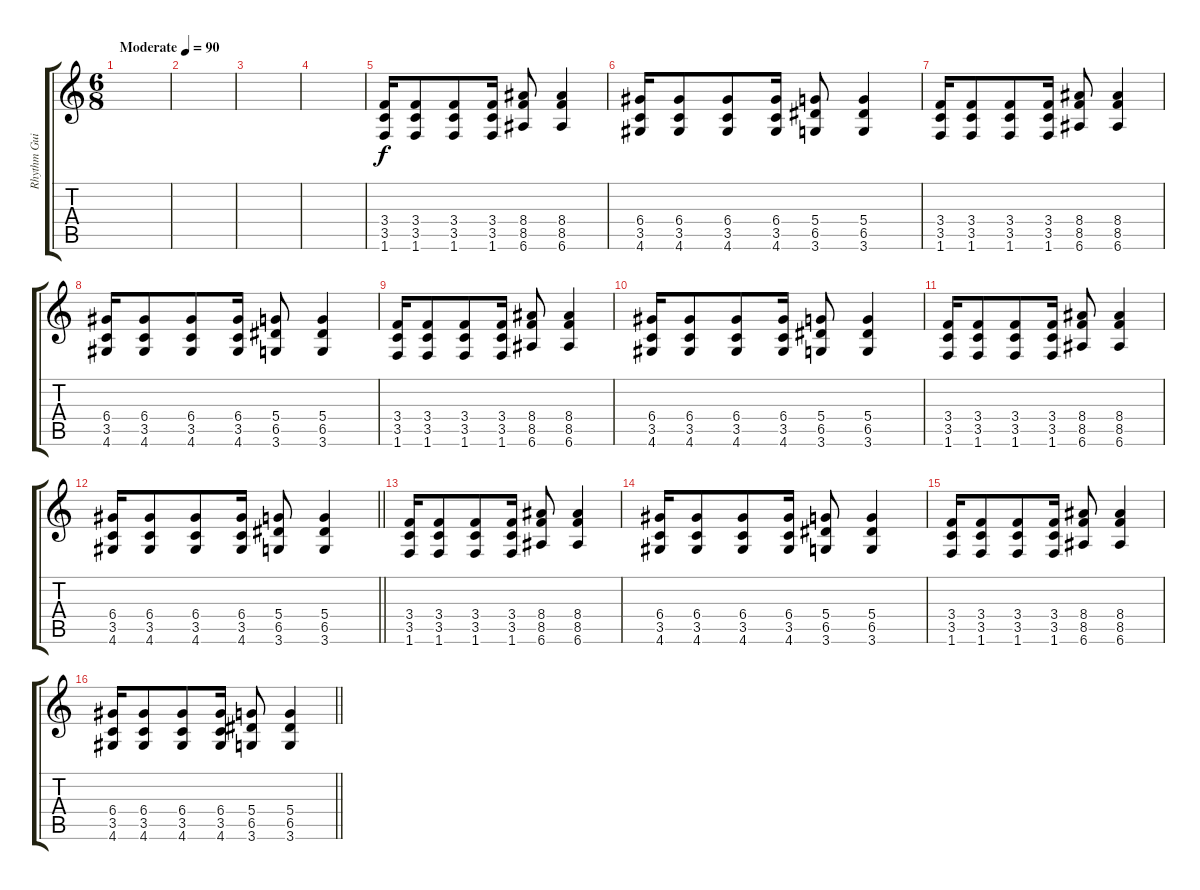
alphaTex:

\track ("Rhythm Guitar" "Rhythm Gui") {instrument distortionguitar}
\staff {score tabs}
\tuning (E4 B3 G3 D3 A2 E2) {hide}
\ts (6 8)
\section ("" "")
\tempo (90 "Moderate")
\clef g2
\ks c
|
|
|
|
(3.4 3.5 1.6).16 (3.4 3.5 1.6).8 (3.4 3.5 1.6).8 (3.4 3.5 1.6).16 (8.4 8.5 6.6).8 (8.4 8.5 6.6).4 |
(6.4 3.5 4.6).16 (6.4 3.5 4.6).8 (6.4 3.5 4.6).8 (6.4 3.5 4.6).16 (5.4 6.5 3.6).8 (5.4 6.5 3.6).4 |
(3.4 3.5 1.6).16 (3.4 3.5 1.6).8 (3.4 3.5 1.6).8 (3.4 3.5 1.6).16 (8.4 8.5 6.6).8 (8.4 8.5 6.6).4 |
(6.4 3.5 4.6).16 (6.4 3.5 4.6).8 (6.4 3.5 4.6).8 (6.4 3.5 4.6).16 (5.4 6.5 3.6).8 (5.4 6.5 3.6).4 |
(3.4 3.5 1.6).16 (3.4 3.5 1.6).8 (3.4 3.5 1.6).8 (3.4 3.5 1.6).16 (8.4 8.5 6.6).8 (8.4 8.5 6.6).4 |
(6.4 3.5 4.6).16 (6.4 3.5 4.6).8 (6.4 3.5 4.6).8 (6.4 3.5 4.6).16 (5.4 6.5 3.6).8 (5.4 6.5 3.6).4 |
(3.4 3.5 1.6).16 (3.4 3.5 1.6).8 (3.4 3.5 1.6).8 (3.4 3.5 1.6).16 (8.4 8.5 6.6).8 (8.4 8.5 6.6).4 |
\barLineRight lightlight
(6.4 3.5 4.6).16 (6.4 3.5 4.6).8 (6.4 3.5 4.6).8 (6.4 3.5 4.6).16 (5.4 6.5 3.6).8 (5.4 6.5 3.6).4 |
\section ("" "")
(3.4 3.5 1.6).16 (3.4 3.5 1.6).8 (3.4 3.5 1.6).8 (3.4 3.5 1.6).16 (8.4 8.5 6.6).8 (8.4 8.5 6.6).4 |
(6.4 3.5 4.6).16 (6.4 3.5 4.6).8 (6.4 3.5 4.6).8 (6.4 3.5 4.6).16 (5.4 6.5 3.6).8 (5.4 6.5 3.6).4 |
(3.4 3.5 1.6).16 (3.4 3.5 1.6).8 (3.4 3.5 1.6).8 (3.4 3.5 1.6).16 (8.4 8.5 6.6).8 (8.4 8.5 6.6).4 |
\barLineRight lightlight
(6.4 3.5 4.6).16 (6.4 3.5 4.6).8 (6.4 3.5 4.6).8 (6.4 3.5 4.6).16 (5.4 6.5 3.6).8 (5.4 6.5 3.6).4
